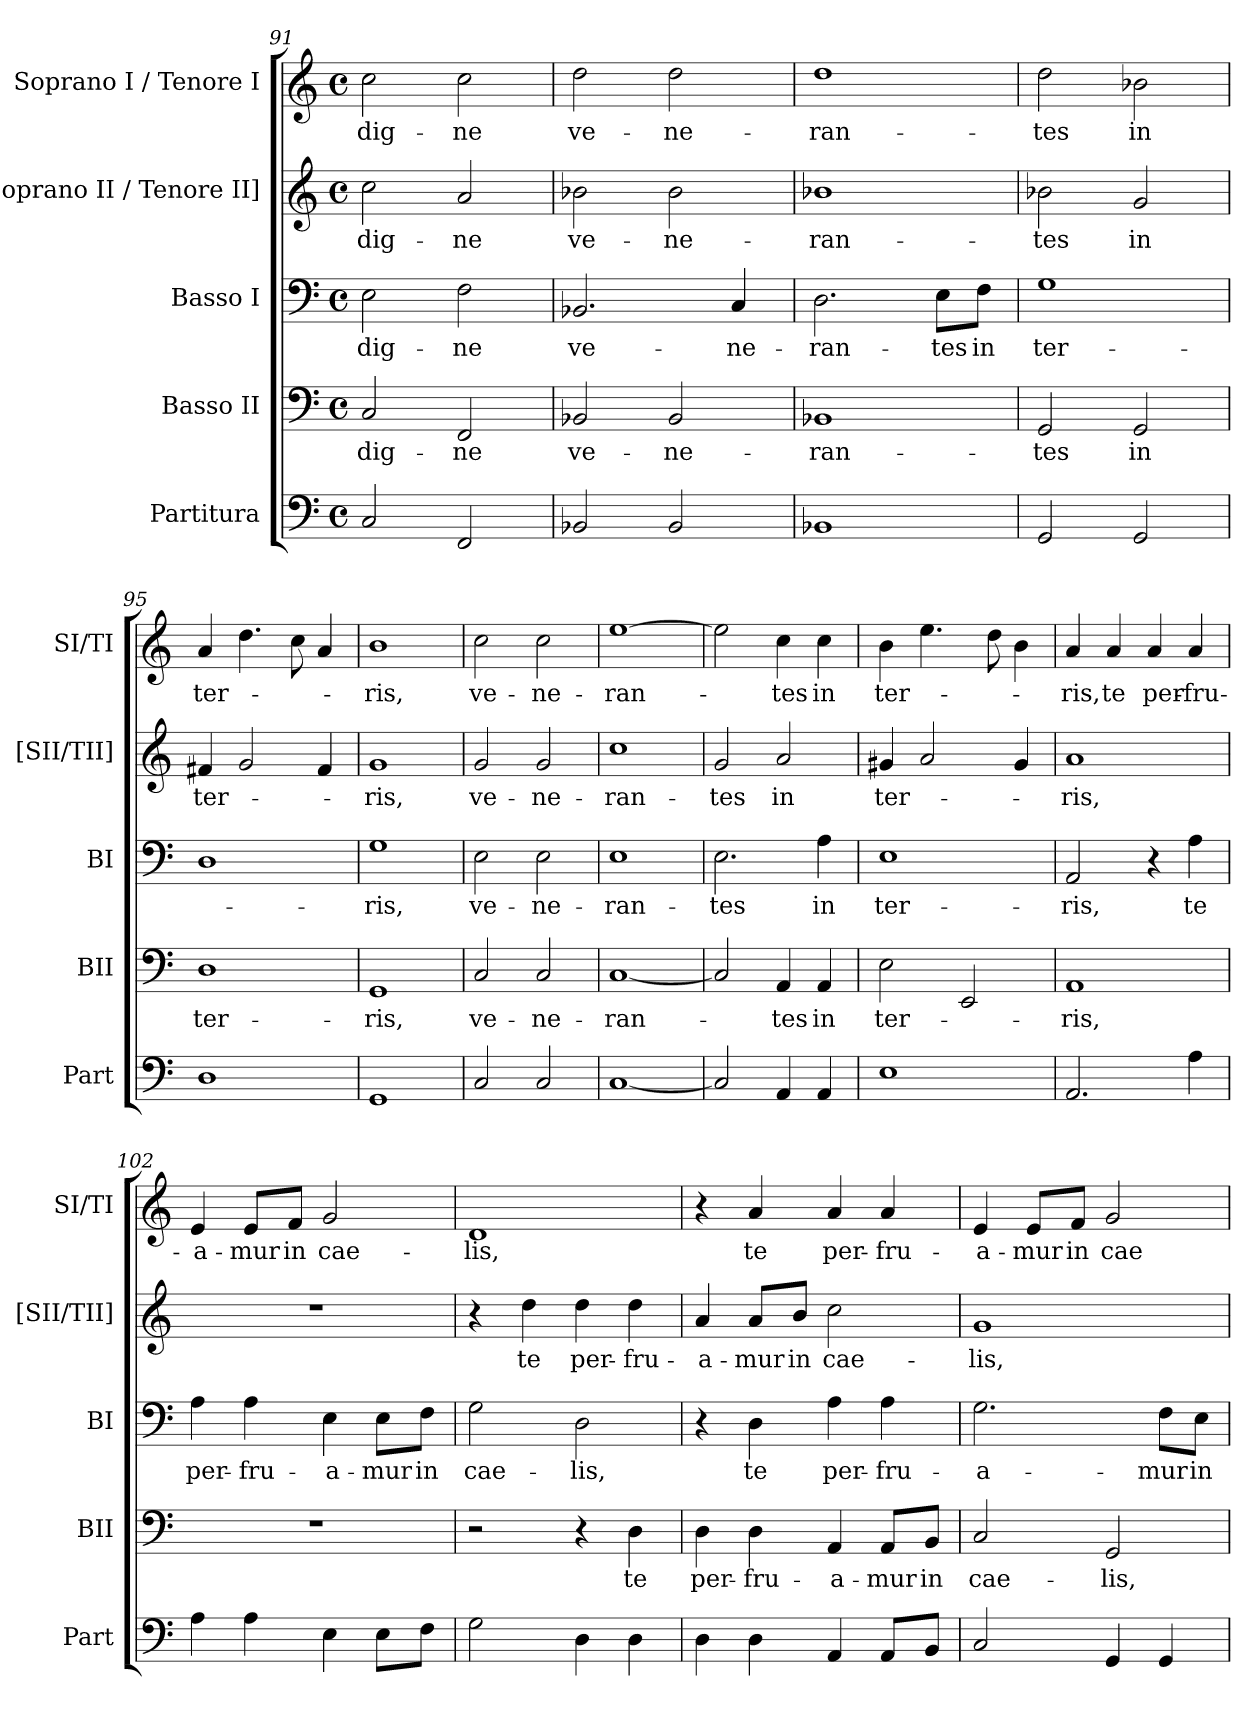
**kern	**kern	**text	**kern	**text	**kern	**text	**kern	**text
*part5	*part4	*part4	*part3	*part3	*part2	*part2	*part1	*part1
*staff5	*staff4	*staff4	*staff3	*staff3	*staff2	*staff2	*staff1	*staff1
*I"Partitura	*I"Basso II	*	*I"Basso I	*	*I"[Soprano II / Tenore II]	*	*I"Soprano I / Tenore I	*
*I'Part	*I'BII	*	*I'BI	*	*I'[SII/TII]	*	*I'SI/TI	*
*clefF4	*clefF4	*	*clefF4	*	*clefG2	*	*clefG2	*
*k[]	*k[]	*	*k[]	*	*k[]	*	*k[]	*
*M4/4	*M4/4	*	*M4/4	*	*M4/4	*	*M4/4	*
*met(c)	*met(c)	*	*met(c)	*	*met(c)	*	*met(c)	*
=91	=91	=91	=91	=91	=91	=91	=91	=91
2C/	2C/	dig-	2E\	dig-	2cc\	dig-	2cc\	dig-
2FF/	2FF/	-ne	2F\	-ne	2a/	-ne	2cc\	-ne
=92	=92	=92	=92	=92	=92	=92	=92	=92
2BB-X/	2BB-X/	ve-	2.BB-X/	ve-	2b-X\	ve-	2dd\	ve-
2BB-/	2BB-/	-ne-	.	.	2b-\	-ne-	2dd\	-ne-
.	.	.	4C/	-ne-	.	.	.	.
=93	=93	=93	=93	=93	=93	=93	=93	=93
1BB-X	1BB-X	-ran-	2.D\	-ran-	1b-X	-ran-	1dd	-ran-
.	.	.	8E\L	-tes	.	.	.	.
.	.	.	8F\J	in	.	.	.	.
=94	=94	=94	=94	=94	=94	=94	=94	=94
2GG/	2GG/	-tes	1G	ter-	2b-X\	-tes	2dd\	-tes
2GG/	2GG/	in	.	.	2g/	in	2b-X\	in
=95	=95	=95	=95	=95	=95	=95	=95	=95
1D	1D	ter-	1D	.	4f#X/	ter-	4a/	ter-
.	.	.	.	.	2g/	.	4.dd\	.
.	.	.	.	.	.	.	8cc\	.
.	.	.	.	.	4f#/	.	4a/	.
=96	=96	=96	=96	=96	=96	=96	=96	=96
1GG	1GG	-ris,	1G	-ris,	1g	-ris,	1b	-ris,
=97	=97	=97	=97	=97	=97	=97	=97	=97
2C/	2C/	ve-	2E\	ve-	2g/	ve-	2cc\	ve-
2C/	2C/	-ne-	2E\	-ne-	2g/	-ne-	2cc\	-ne-
=98	=98	=98	=98	=98	=98	=98	=98	=98
[1C	[1C	-ran-	1E	-ran-	1cc	-ran-	[1ee	-ran-
=99	=99	=99	=99	=99	=99	=99	=99	=99
2C/]	2C/]	.	2.E\	-tes	2g/	-tes	2ee\]	.
4AA/	4AA/	-tes	.	.	2a/	in	4cc\	-tes
4AA/	4AA/	in	4A\	in	.	.	4cc\	in
=100	=100	=100	=100	=100	=100	=100	=100	=100
1E	2E\	ter-	1E	ter-	4g#X/	ter-	4b\	ter-
.	.	.	.	.	2a/	.	4.ee\	.
.	2EE/	.	.	.	.	.	.	.
.	.	.	.	.	.	.	8dd\	.
.	.	.	.	.	4g#/	.	4b\	.
=101	=101	=101	=101	=101	=101	=101	=101	=101
2.AA/	1AA	-ris,	2AA/	-ris,	1a	-ris,	4a/	-ris,
.	.	.	.	.	.	.	4a/	te
.	.	.	4r	.	.	.	4a/	per-
4A\	.	.	4A\	te	.	.	4a/	-fru-
=102	=102	=102	=102	=102	=102	=102	=102	=102
4A\	1r	.	4A\	per-	1r	.	4e/	-a-
4A\	.	.	4A\	-fru-	.	.	8e/L	-mur
.	.	.	.	.	.	.	8f/J	in
4E\	.	.	4E\	-a-	.	.	2g/	cae-
8E\L	.	.	8E\L	-mur	.	.	.	.
8F\J	.	.	8F\J	in	.	.	.	.
=103	=103	=103	=103	=103	=103	=103	=103	=103
2G\	2r	.	2G\	cae-	4r	.	1d	-lis,
.	.	.	.	.	4dd\	te	.	.
4D\	4r	.	2D\	-lis,	4dd\	per-	.	.
4D\	4D\	te	.	.	4dd\	-fru-	.	.
=104	=104	=104	=104	=104	=104	=104	=104	=104
4D\	4D\	per-	4r	.	4a/	-a-	4r	.
4D\	4D\	-fru-	4D\	te	8a/L	-mur	4a/	te
.	.	.	.	.	8b/J	in	.	.
4AA/	4AA/	-a-	4A\	per-	2cc\	cae-	4a/	per-
8AA/L	8AA/L	-mur	4A\	-fru-	.	.	4a/	-fru-
8BB/J	8BB/J	in	.	.	.	.	.	.
=105	=105	=105	=105	=105	=105	=105	=105	=105
2C/	2C/	cae-	2.G\	-a-	1g	-lis,	4e/	-a-
.	.	.	.	.	.	.	8e/L	-mur
.	.	.	.	.	.	.	8f/J	in
4GG/	2GG/	-lis,	.	.	.	.	2g/	cae-
4GG/	.	.	8F\L	-mur	.	.	.	.
.	.	.	8E\J	in	.	.	.	.
=	=	=	=	=	=	=	=	=
*-	*-	*-	*-	*-	*-	*-	*-	*-
